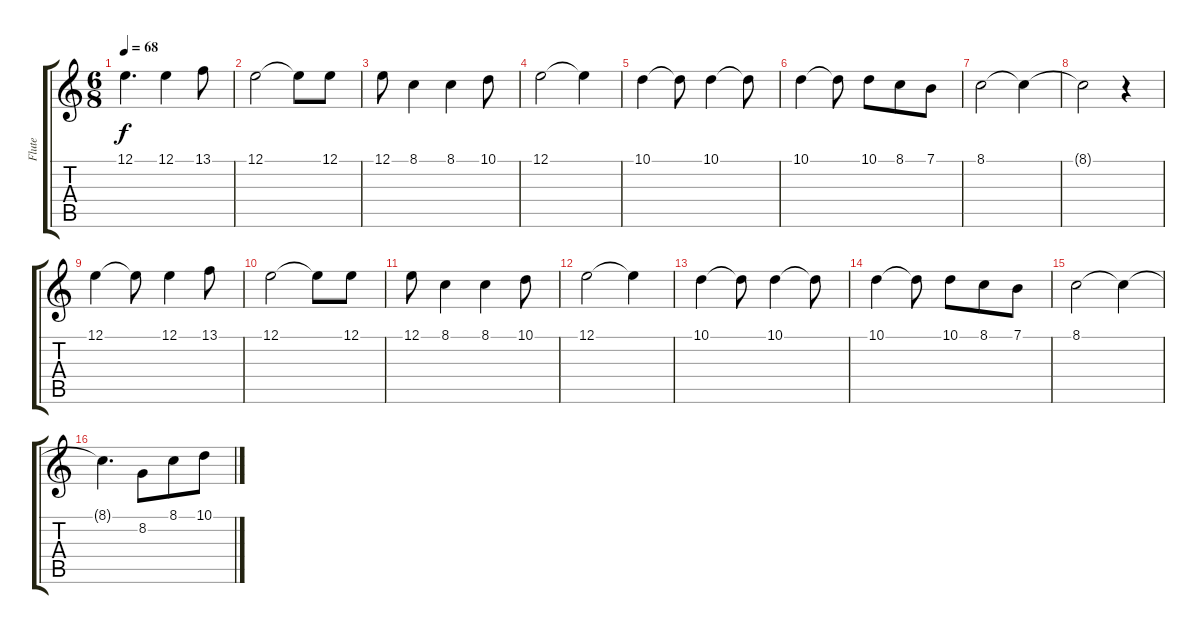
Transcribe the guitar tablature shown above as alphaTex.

\track ("Flute" "Flute") {instrument flute}
\staff {score tabs}
\tuning (E4 B3 G3 D3 A2 E2) {hide}
\ts (6 8)
\tempo 68
\clef g2
\ks c
12.1.4{d dy f instrument flute} 12.1.4 13.1.8 |
12.1.2 12.1{t}.8 12.1.8 |
12.1.8 8.1.4 8.1.4 10.1.8 |
12.1.2 12.1{t}.4 |
10.1.4 10.1{t}.8 10.1.4 10.1{t}.8 |
10.1.4 10.1{t}.8 10.1.8 8.1.8 7.1.8 |
8.1.2 8.1{t}.4 |
8.1{t}.2 r.4 |
12.1.4 12.1{t}.8 12.1.4 13.1.8 |
12.1.2 12.1{t}.8 12.1.8 |
12.1.8 8.1.4 8.1.4 10.1.8 |
12.1.2 12.1{t}.4 |
10.1.4 10.1{t}.8 10.1.4 10.1{t}.8 |
10.1.4 10.1{t}.8 10.1.8 8.1.8 7.1.8 |
8.1.2 8.1{t}.4 |
8.1{t}.4{d} 8.2.8 8.1.8 10.1.8
